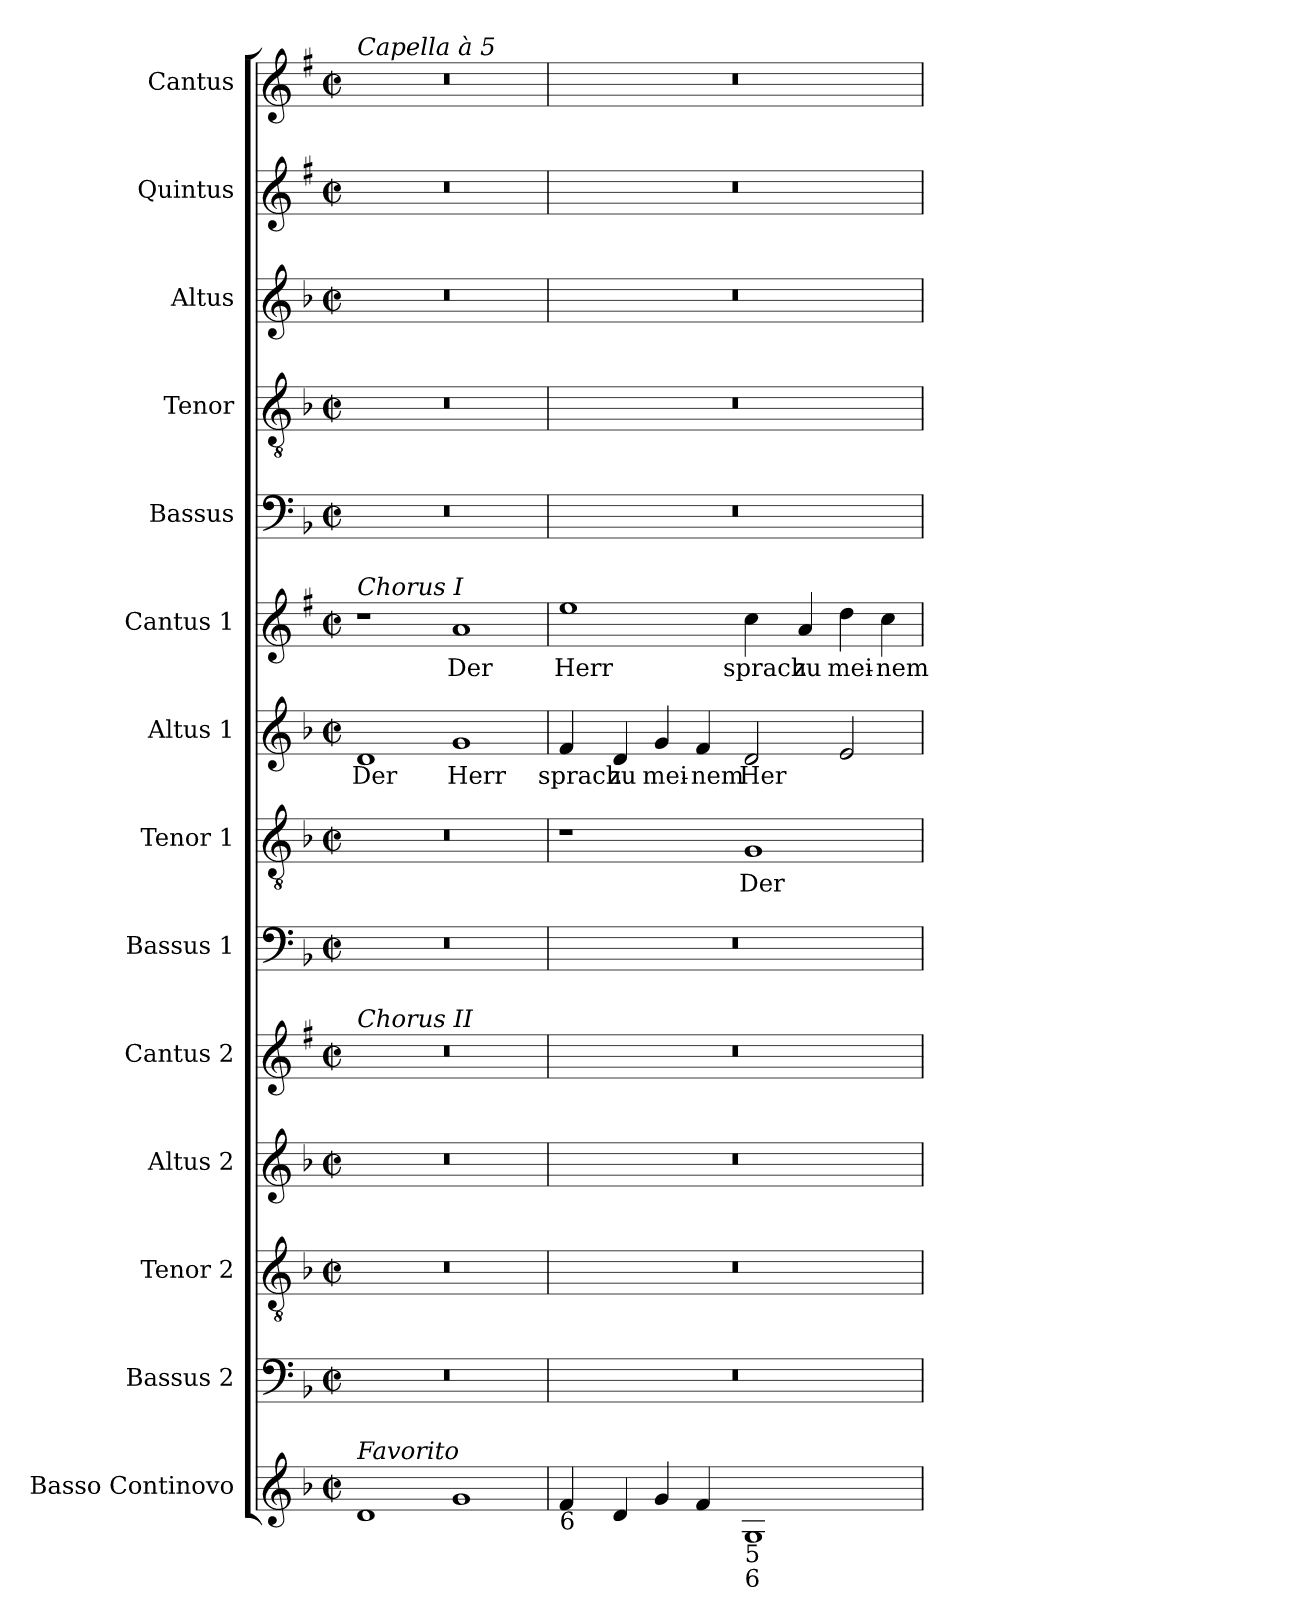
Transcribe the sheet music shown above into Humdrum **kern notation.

**kern	**kern	**kern	**kern	**kern	**kern	**kern	**text	**kern	**text	**kern	**text	**kern	**kern	**kern	**kern	**kern
*part14	*part13	*part12	*part11	*part10	*part9	*part8	*part8	*part7	*part7	*part6	*part6	*part5	*part4	*part3	*part2	*part1
*staff14	*staff13	*staff12	*staff11	*staff10	*staff9	*staff8	*staff8	*staff7	*staff7	*staff6	*staff6	*staff5	*staff4	*staff3	*staff2	*staff1
*I"Basso Continovo	*I"Bassus 2	*I"Tenor 2	*I"Altus 2	*I"Cantus 2	*I"Bassus 1	*I"Tenor 1	*	*I"Altus 1	*	*I"Cantus 1	*	*I"Bassus	*I"Tenor	*I"Altus	*I"Quintus	*I"Cantus
*I'Basso Continovo	*I'Bassus 2	*I'Tenor 2	*I'Altus 2	*I'Cantus 2	*I'Bassus 1	*I'Tenor 1	*	*I'Altus 1	*	*I'Cantus 1	*	*I'Bassus	*I'Tenor	*I'Altus	*I'Quintus	*I'Cantus
*clefG2	*clefF4	*clefGv2	*clefG2	*clefG2	*clefF4	*clefGv2	*	*clefG2	*	*clefG2	*	*clefF4	*clefGv2	*clefG2	*clefG2	*clefG2
*	*	*	*	*ITrd1c2	*	*	*	*	*	*ITrd1c2	*	*	*	*	*ITrd1c2	*ITrd1c2
*k[b-]	*k[b-]	*k[b-]	*k[b-]	*k[b-]	*k[b-]	*k[b-]	*	*k[b-]	*	*k[b-]	*	*k[b-]	*k[b-]	*k[b-]	*k[b-]	*k[b-]
*F:	*F:	*F:	*F:	*F:	*F:	*F:	*	*F:	*	*F:	*	*F:	*F:	*F:	*F:	*F:
*M4/2	*M4/2	*M4/2	*M4/2	*M4/2	*M4/2	*M4/2	*	*M4/2	*	*M4/2	*	*M4/2	*M4/2	*M4/2	*M4/2	*M4/2
*met(c|)	*met(c|)	*met(c|)	*met(c|)	*met(c|)	*met(c|)	*met(c|)	*	*met(c|)	*	*met(c|)	*	*met(c|)	*met(c|)	*met(c|)	*met(c|)	*met(c|)
=1	=1	=1	=1	=1	=1	=1	=1	=1	=1	=1	=1	=1	=1	=1	=1	=1
!	!	!	!	!	!	!	!	!	!	!	!	!	!	!	!	!LO:TX:a:i:t=Capella à 5
!	!	!	!	!	!	!	!	!	!	!LO:TX:a:i:t=Chorus I	!	!	!	!	!	!
!	!	!	!	!LO:TX:a:i:t=Chorus II	!	!	!	!	!	!	!	!	!	!	!	!
!LO:TX:a:i:t=Favorito	!	!	!	!	!	!	!	!	!	!	!	!	!	!	!	!
!	!	!	!	!	!	!	!	!	!LO:LY:b	!	!	!	!	!	!	!
1d	0r	0r	0r	0r	0r	0r	.	1d	Der	1r	.	0r	0r	0r	0r	0r
!	!	!	!	!	!	!	!	!	!LO:LY:b	!	!LO:LY:b	!	!	!	!	!
1g	.	.	.	.	.	.	.	1g	Herr	1g	Der	.	.	.	.	.
=2	=2	=2	=2	=2	=2	=2	=2	=2	=2	=2	=2	=2	=2	=2	=2	=2
!LO:TX:b:t=6	!	!	!	!	!	!	!	!	!	!	!	!	!	!	!	!
!	!	!	!	!	!	!	!	!	!LO:LY:b	!	!LO:LY:b	!	!	!	!	!
4f	0r	0r	0r	0r	0r	1r	.	4f	sprach	1dd	Herr	0r	0r	0r	0r	0r
!	!	!	!	!	!	!	!	!	!LO:LY:b	!	!	!	!	!	!	!
4d	.	.	.	.	.	.	.	4d	zu	.	.	.	.	.	.	.
!	!	!	!	!	!	!	!	!	!LO:LY:b	!	!	!	!	!	!	!
4g	.	.	.	.	.	.	.	4g	mei-	.	.	.	.	.	.	.
!	!	!	!	!	!	!	!	!	!LO:LY:b	!	!	!	!	!	!	!
4f	.	.	.	.	.	.	.	4f	-nem	.	.	.	.	.	.	.
!LO:TX:b:t=5	!	!	!	!	!	!	!	!	!	!	!	!	!	!	!	!
!LO:TX:b:t=6	!	!	!	!	!	!	!	!	!	!	!	!	!	!	!	!
!	!	!	!	!	!	!	!LO:LY:b	!	!LO:LY:b	!	!LO:LY:b	!	!	!	!	!
1G	.	.	.	.	.	1G	Der	2d	Her	4b-	sprach	.	.	.	.	.
!	!	!	!	!	!	!	!	!	!	!	!LO:LY:b	!	!	!	!	!
.	.	.	.	.	.	.	.	.	.	4g	zu	.	.	.	.	.
!	!	!	!	!	!	!	!	!	!	!	!LO:LY:b	!	!	!	!	!
.	.	.	.	.	.	.	.	2e	.	4cc	mei-	.	.	.	.	.
!	!	!	!	!	!	!	!	!	!	!	!LO:LY:b	!	!	!	!	!
.	.	.	.	.	.	.	.	.	.	4b-	-nem	.	.	.	.	.
=	=	=	=	=	=	=	=	=	=	=	=	=	=	=	=	=
*-	*-	*-	*-	*-	*-	*-	*-	*-	*-	*-	*-	*-	*-	*-	*-	*-
